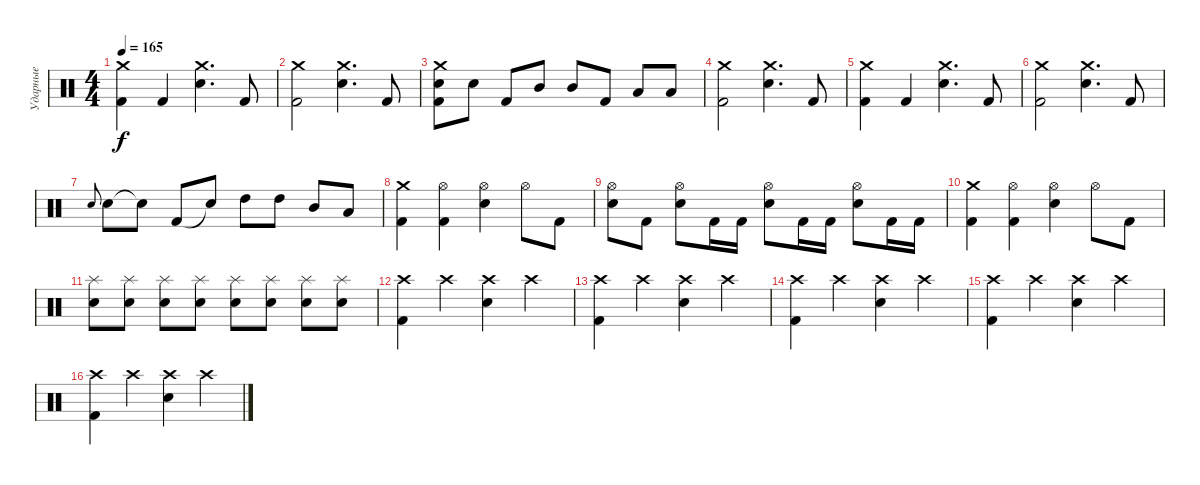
\track ("Ударные" "Ударные") {instrument percussion}
\staff {score}
\articulation defaults
\ts (4 4)
\tempo 165
\clef neutral
\ks c
("Crash medium (hit)" "Kick (hit) 2").4{dy f} "Kick (hit) 2".4 ("Crash medium (hit)" "Electric Snare (hit)").4{d} "Kick (hit) 2".8 |
("Crash medium (hit)" "Kick (hit) 2").2 ("Crash medium (hit)" "Electric Snare (hit)").4{d} "Kick (hit) 2".8 |
("Crash medium (hit)" "Electric Snare (hit)" "Kick (hit) 2").8 "Electric Snare (hit)".8 "Kick (hit) 2".8 "Mid Tom (hit)".8 "Mid Tom (hit)".8 "Kick (hit) 2".8 "Low Tom (hit)".8 "Low Tom (hit)".8 |
("Crash medium (hit)" "Kick (hit) 2").2 ("Crash medium (hit)" "Electric Snare (hit)").4{d} "Kick (hit) 2".8 |
("Crash medium (hit)" "Kick (hit) 2").4 "Kick (hit) 2".4 ("Crash medium (hit)" "Electric Snare (hit)").4{d} "Kick (hit) 2".8 |
("Crash medium (hit)" "Kick (hit) 2").2 ("Crash medium (hit)" "Electric Snare (hit)").4{d} "Kick (hit) 2".8 |
"Electric Snare (hit)".8{gr onbeat} "Electric Snare (hit)".8 "Snare (hit)"{t}.8 "Kick (hit) 2".8 "Snare (hit)"{t}.8 "High Tom (hit)".8 "High Tom (hit)".8 "Mid Tom (hit)".8 "Low Tom (hit)".8 |
("Crash medium (hit)" "Kick (hit) 2").4 ("Hi-Hat (open)" "Kick (hit) 2").4 ("Hi-Hat (open)" "Electric Snare (hit)").4 "Hi-Hat (open)".8 "Kick (hit) 2".8 |
("Hi-Hat (open)" "Electric Snare (hit)").8 "Kick (hit) 2".8 ("Hi-Hat (open)" "Electric Snare (hit)").8 "Kick (hit) 2".16 "Kick (hit) 2".16 ("Hi-Hat (open)" "Electric Snare (hit)").8 "Kick (hit) 2".16 "Kick (hit) 2".16 ("Hi-Hat (open)" "Electric Snare (hit)").8 "Kick (hit) 2".16 "Kick (hit) 2".16 |
("Crash medium (hit)" "Kick (hit) 2").4 ("Hi-Hat (open)" "Kick (hit) 2").4 ("Hi-Hat (open)" "Electric Snare (hit)").4 "Hi-Hat (open)".8 "Kick (hit) 2".8 |
("Splash (hit)" "Electric Snare (hit)").8 ("Splash (hit)" "Electric Snare (hit)").8 ("Splash (hit)" "Electric Snare (hit)").8 ("Splash (hit)" "Electric Snare (hit)").8 ("Splash (hit)" "Electric Snare (hit)").8 ("Splash (hit)" "Electric Snare (hit)").8 ("Splash (hit)" "Electric Snare (hit)").8 ("Splash (hit)" "Electric Snare (hit)").8 |
("Crash high (hit)" "Kick (hit) 2").4 "Crash high (hit)".4 ("Crash high (hit)" "Electric Snare (hit)").4 "Crash high (hit)".4 |
("Crash high (hit)" "Kick (hit) 2").4 "Crash high (hit)".4 ("Crash high (hit)" "Electric Snare (hit)").4 "Crash high (hit)".4 |
("Crash high (hit)" "Kick (hit) 2").4 "Crash high (hit)".4 ("Crash high (hit)" "Electric Snare (hit)").4 "Crash high (hit)".4 |
("Crash high (hit)" "Kick (hit) 2").4 "Crash high (hit)".4 ("Crash high (hit)" "Electric Snare (hit)").4 "Crash high (hit)".4 |
("Crash high (hit)" "Kick (hit) 2").4 "Crash high (hit)".4 ("Crash high (hit)" "Electric Snare (hit)").4 "Crash high (hit)".4
